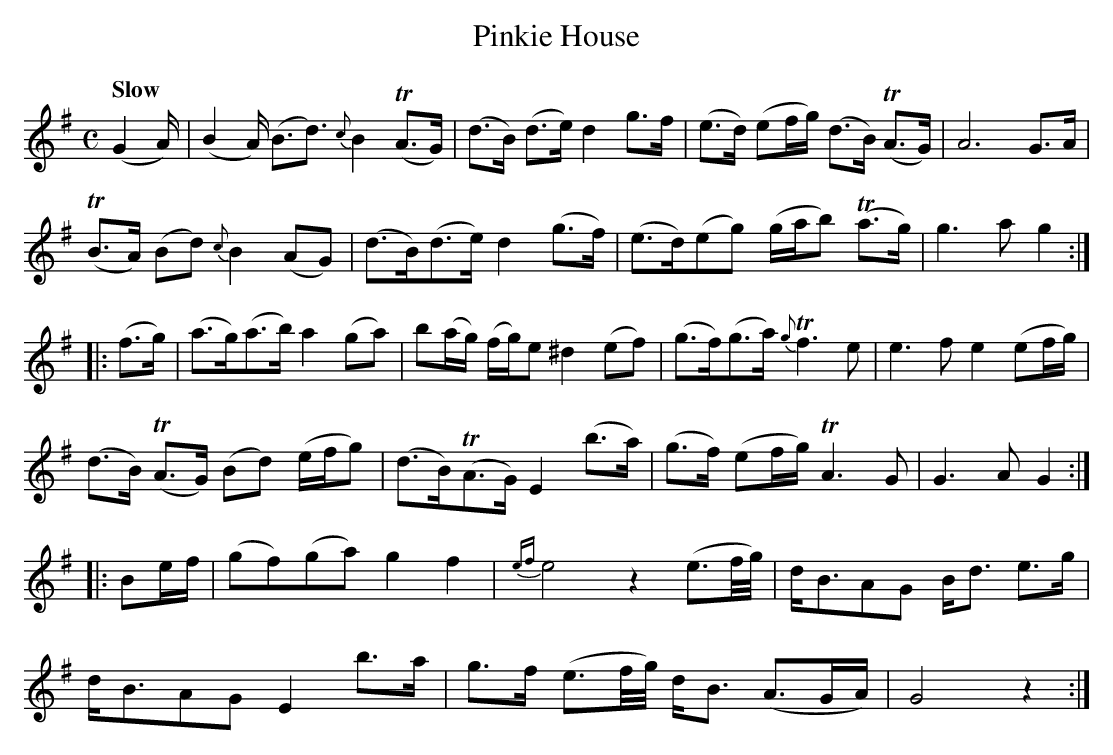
X:1
T:Pinkie House
M:C
L:1/16
Q:"Slow"
K:G
(G4A) | (B4A) (B3d3) {c}B4 T(A3G) | (d3B) (d3e) d4 g3f | (e3d) (e2fg) (d3B) T(A3G) | A12 G3A |
T(B3A) (B2d2) {c}B4 (A2G2) | (d3B)(d3e) d4 (g3f) | (e3d)(e2g2) (gab2) T(a3g) | g6a2 g4 :|
|: (f3g) | (a3g)(a3b) a4 (g2a2) | b2(ag) (fg)e2 ^d4 (e2f2) | (g3f)(g3a) T{g}f6e2 | e6f2 e4 (e2fg) |
(d3B) T(A3G) (B2d2) (efg2) | (d3B)T(A3G) E4 (b3a) | (g3f) (e2fg) TA6G2 | G6A2 G4 :|
|:B2ef | (g2f2)(g2a2) g4 f4 | {ef} e8 z4 (e3f/g/) | dB3A2G2 Bd3 e3g |
dB3A2G2 E4 b3a | g3f (e3f/g/) dB3 (A3GA) | G8 z4 :|
